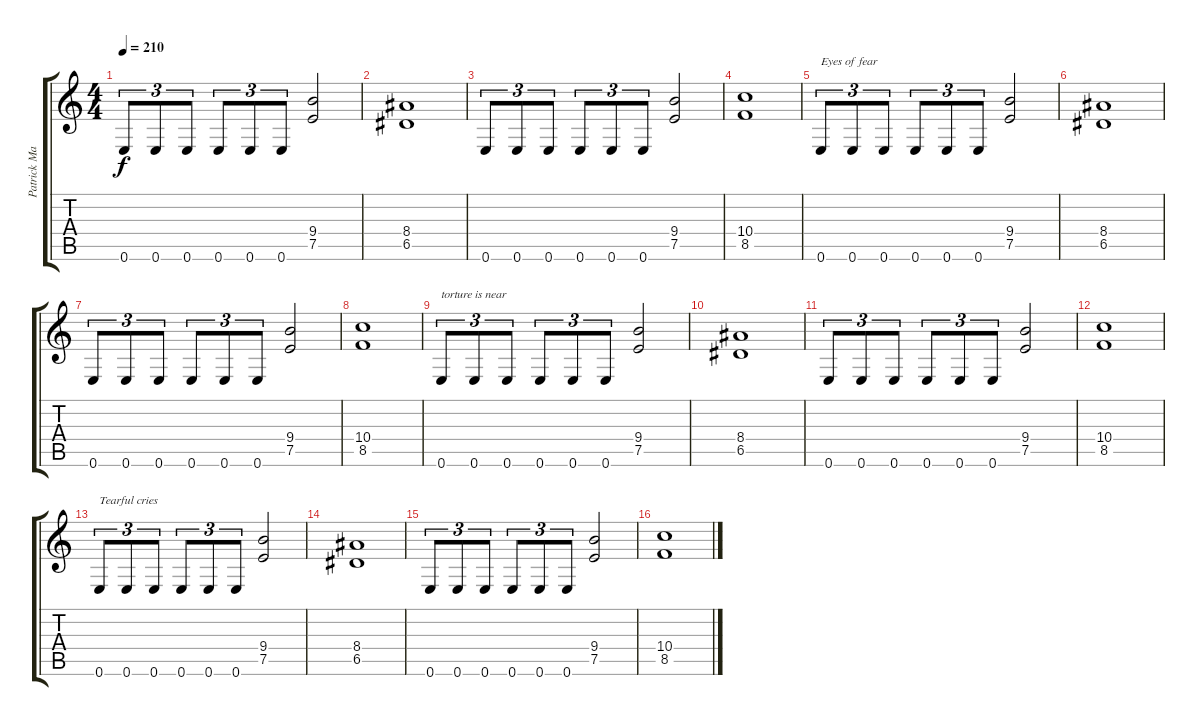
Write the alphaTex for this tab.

\track ("Patrick Mameli " "Patrick Ma") {instrument distortionguitar}
\staff {score tabs}
\tuning (E4 B3 G3 D3 A2 E2) {hide}
\ts (4 4)
\tempo 210
\clef g2
\ks c
0.6.8{tu (3 2) dy f} 0.6.8{tu (3 2)} 0.6.8{tu (3 2)} 0.6.8{tu (3 2)} 0.6.8{tu (3 2)} 0.6.8{tu (3 2)} (9.4 7.5).2 |
(8.4 6.5).1 |
0.6.8{tu (3 2)} 0.6.8{tu (3 2)} 0.6.8{tu (3 2)} 0.6.8{tu (3 2)} 0.6.8{tu (3 2)} 0.6.8{tu (3 2)} (9.4 7.5).2 |
(10.4 8.5).1 |
0.6.8{tu (3 2) txt "Eyes of fear"} 0.6.8{tu (3 2)} 0.6.8{tu (3 2)} 0.6.8{tu (3 2)} 0.6.8{tu (3 2)} 0.6.8{tu (3 2)} (9.4 7.5).2 |
(8.4 6.5).1 |
0.6.8{tu (3 2)} 0.6.8{tu (3 2)} 0.6.8{tu (3 2)} 0.6.8{tu (3 2)} 0.6.8{tu (3 2)} 0.6.8{tu (3 2)} (9.4 7.5).2 |
(10.4 8.5).1 |
0.6.8{tu (3 2) txt "torture is near"} 0.6.8{tu (3 2)} 0.6.8{tu (3 2)} 0.6.8{tu (3 2)} 0.6.8{tu (3 2)} 0.6.8{tu (3 2)} (9.4 7.5).2 |
(8.4 6.5).1 |
0.6.8{tu (3 2)} 0.6.8{tu (3 2)} 0.6.8{tu (3 2)} 0.6.8{tu (3 2)} 0.6.8{tu (3 2)} 0.6.8{tu (3 2)} (9.4 7.5).2 |
(10.4 8.5).1 |
0.6.8{tu (3 2) txt "Tearful cries"} 0.6.8{tu (3 2)} 0.6.8{tu (3 2)} 0.6.8{tu (3 2)} 0.6.8{tu (3 2)} 0.6.8{tu (3 2)} (9.4 7.5).2 |
(8.4 6.5).1 |
0.6.8{tu (3 2)} 0.6.8{tu (3 2)} 0.6.8{tu (3 2)} 0.6.8{tu (3 2)} 0.6.8{tu (3 2)} 0.6.8{tu (3 2)} (9.4 7.5).2 |
(10.4 8.5).1
